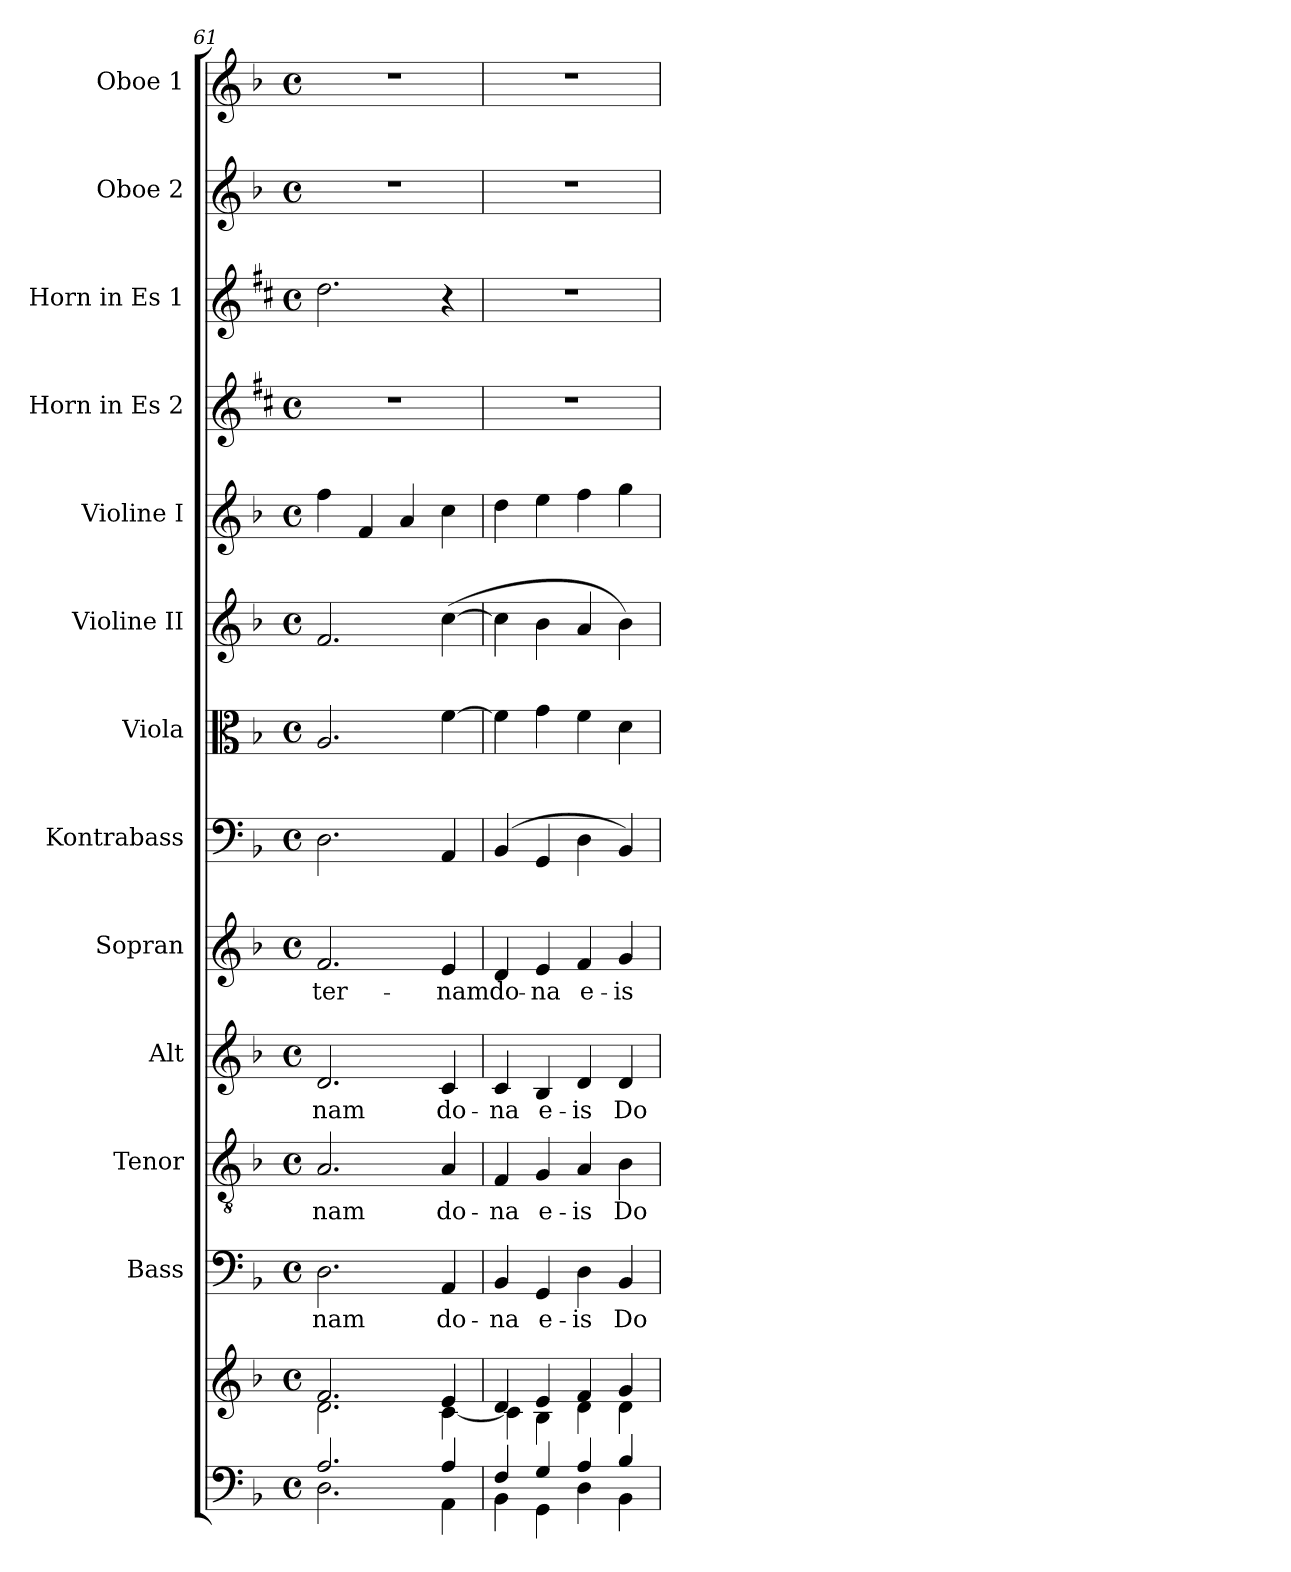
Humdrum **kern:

**kern	**kern	**kern	**text	**kern	**text	**kern	**text	**kern	**text	**kern	**kern	**kern	**kern	**kern	**kern	**kern	**kern
*part13	*part13	*part12	*part12	*part11	*part11	*part10	*part10	*part9	*part9	*part8	*part7	*part6	*part5	*part4	*part3	*part2	*part1
*staff14	*staff13	*staff12	*staff12	*staff11	*staff11	*staff10	*staff10	*staff9	*staff9	*staff8	*staff7	*staff6	*staff5	*staff4	*staff3	*staff2	*staff1
*	*	*I"Bass	*	*I"Tenor	*	*I"Alt	*	*I"Sopran	*	*I"Kontrabass	*I"Viola	*I"Violine II	*I"Violine I	*I"Horn in Es 2	*I"Horn in Es 1	*I"Oboe 2	*I"Oboe 1
*	*	*I'B.	*	*I'T.	*	*I'A.	*	*I'S.	*	*I'Kb.	*I'Vla.	*I'Vl. II	*I'Vl. I	*I'Hr. 2	*I'Hr. 1	*I'Ob. 2	*I'Ob. 1
*clefF4	*clefG2	*clefF4	*	*clefGv2	*	*clefG2	*	*clefG2	*	*clefF4	*clefC3	*clefG2	*clefG2	*clefG2	*clefG2	*clefG2	*clefG2
*	*	*	*	*	*	*	*	*	*	*ITrd7c12	*	*	*	*ITrd5c9	*ITrd5c9	*	*
*k[b-]	*k[b-]	*k[b-]	*	*k[b-]	*	*k[b-]	*	*k[b-]	*	*k[b-]	*k[b-]	*k[b-]	*k[b-]	*k[b-]	*k[b-]	*k[b-]	*k[b-]
*F:	*F:	*F:	*	*F:	*	*F:	*	*F:	*	*F:	*F:	*F:	*F:	*F:	*F:	*F:	*F:
*M4/4	*M4/4	*M4/4	*	*M4/4	*	*M4/4	*	*M4/4	*	*M4/4	*M4/4	*M4/4	*M4/4	*M4/4	*M4/4	*M4/4	*M4/4
*met(c)	*met(c)	*met(c)	*	*met(c)	*	*met(c)	*	*met(c)	*	*met(c)	*met(c)	*met(c)	*met(c)	*met(c)	*met(c)	*met(c)	*met(c)
=61	=61	=61	=61	=61	=61	=61	=61	=61	=61	=61	=61	=61	=61	=61	=61	=61	=61
*^	*^	*	*	*	*	*	*	*	*	*	*	*	*	*	*	*	*
!	!	!	!	!	!LO:LY:b	!	!LO:LY:b	!	!LO:LY:b	!	!LO:LY:b	!	!	!	!	!	!	!	!
2.A/	2.D\	2.f/	2.d\	2.D\	-nam	2.A/	-nam	2.d/	-nam	2.f/	-ter-	2.DD\	2.A/	2.f/	4ff\	1r	2.f\	1r	1r
.	.	.	.	.	.	.	.	.	.	.	.	.	.	.	4f/	.	.	.	.
.	.	.	.	.	.	.	.	.	.	.	.	.	.	.	4a/	.	.	.	.
!	!	!	!	!	!LO:LY:b	!	!LO:LY:b	!	!LO:LY:b	!	!LO:LY:b	!	!	!	!	!	!	!	!
4A/	4AA\	4e/	[<4c\	4AA/	do-	4A/	do-	4c/	do-	4e/	-nam	4AAA/	[4f\	(>[4cc\	4cc\	.	4r	.	.
=62	=62	=62	=62	=62	=62	=62	=62	=62	=62	=62	=62	=62	=62	=62	=62	=62	=62	=62	=62
!	!	!	!	!	!LO:LY:b	!	!LO:LY:b	!	!LO:LY:b	!	!LO:LY:b	!	!	!	!	!	!	!	!
4F/	4BB-\	4d/	4c\]	4BB-/	-na	4F/	-na	4c/	-na	4d/	do-	(4BBB-/	4f\]	4cc\]	4dd\	1r	1r	1r	1r
!	!	!	!	!	!LO:LY:b	!	!LO:LY:b	!	!LO:LY:b	!	!LO:LY:b	!	!	!	!	!	!	!	!
4G/	4GG\	4e/	4B-\	4GG/	e-	4G/	e-	4B-/	e-	4e/	-na	4GGG/	4g\	4b-\	4ee\	.	.	.	.
!	!	!	!	!	!LO:LY:b	!	!LO:LY:b	!	!LO:LY:b	!	!LO:LY:b	!	!	!	!	!	!	!	!
4A/	4D\	4f/	4d\	4D\	-is	4A/	-is	4d/	-is	4f/	e-	4DD\	4f\	4a/	4ff\	.	.	.	.
!	!	!	!	!	!LO:LY:b	!	!LO:LY:b	!	!LO:LY:b	!	!LO:LY:b	!	!	!	!	!	!	!	!
4B-/	4BB-\	4g/	4d\	4BB-/	Do-	4B-\	Do-	4d/	Do-	4g/	-is	4BBB-/)	4d\	4b-\)	4gg\	.	.	.	.
*v	*v	*	*	*	*	*	*	*	*	*	*	*	*	*	*	*	*	*	*
*	*v	*v	*	*	*	*	*	*	*	*	*	*	*	*	*	*	*	*
=	=	=	=	=	=	=	=	=	=	=	=	=	=	=	=	=	=
*-	*-	*-	*-	*-	*-	*-	*-	*-	*-	*-	*-	*-	*-	*-	*-	*-	*-
